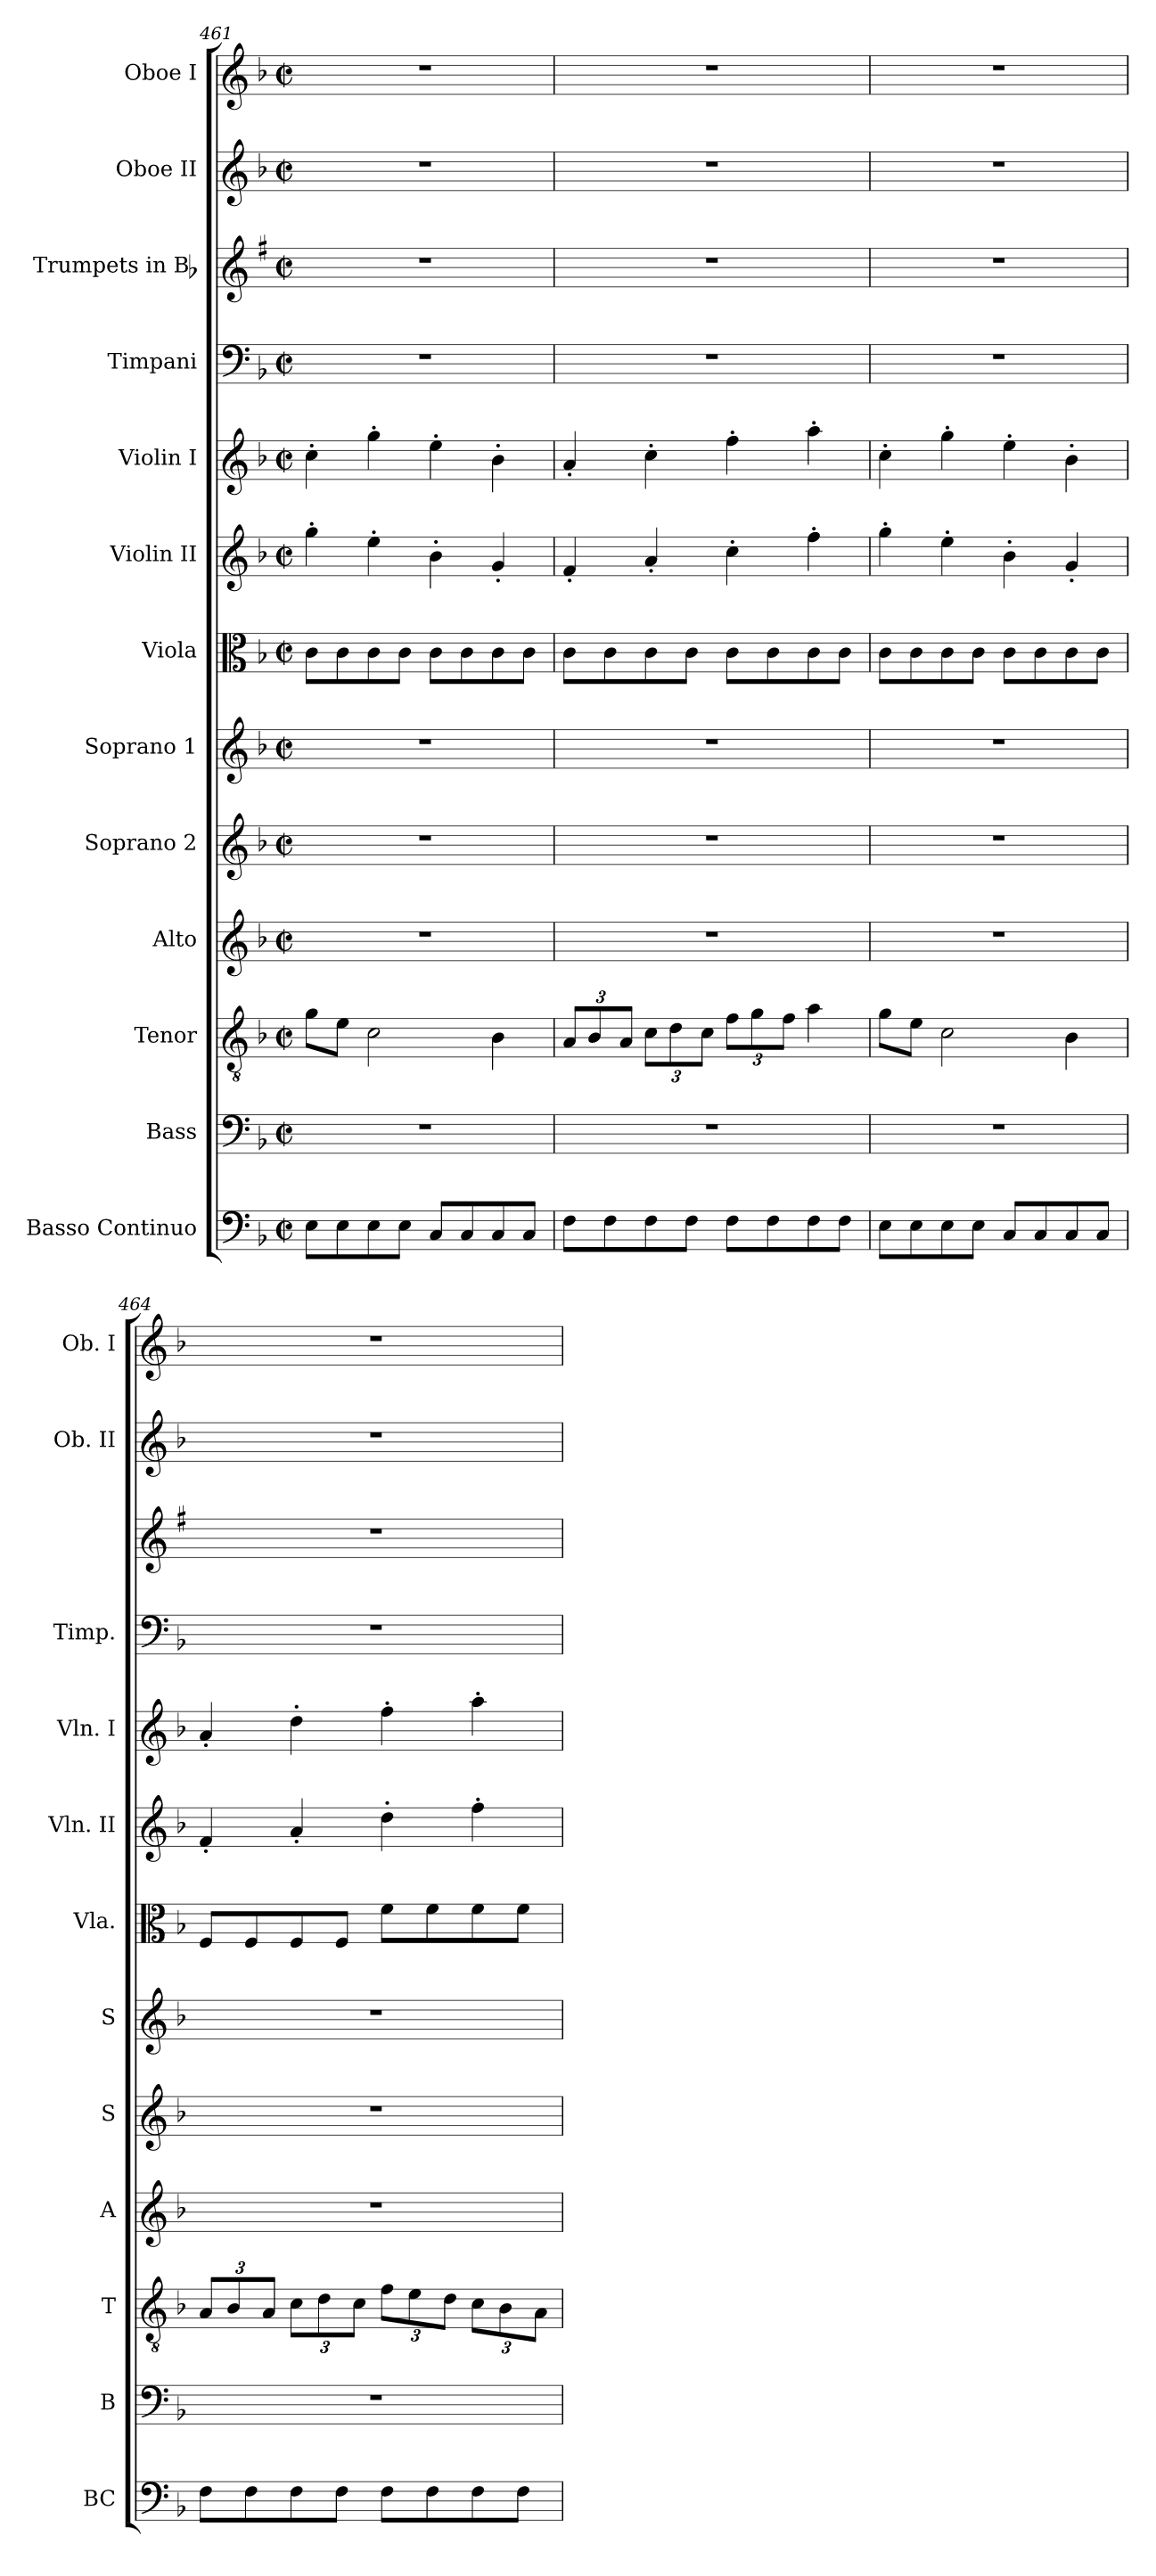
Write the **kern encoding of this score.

**kern	**kern	**kern	**kern	**kern	**kern	**kern	**kern	**kern	**kern	**kern	**kern	**kern
*part13	*part12	*part11	*part10	*part9	*part8	*part7	*part6	*part5	*part4	*part3	*part2	*part1
*staff13	*staff12	*staff11	*staff10	*staff9	*staff8	*staff7	*staff6	*staff5	*staff4	*staff3	*staff2	*staff1
*I"Basso Continuo	*I"Bass	*I"Tenor	*I"Alto	*I"Soprano 2	*I"Soprano 1	*I"Viola	*I"Violin II	*I"Violin I	*I"Timpani	*I"Trumpets in Bb	*I"Oboe II	*I"Oboe I
*I'BC	*I'B	*I'T	*I'A	*I'S	*I'S	*I'Vla.	*I'Vln. II	*I'Vln. I	*I'Timp.	*	*I'Ob. II	*I'Ob. I
*clefF4	*clefF4	*clefGv2	*clefG2	*clefG2	*clefG2	*clefC3	*clefG2	*clefG2	*clefF4	*clefG2	*clefG2	*clefG2
*	*	*	*	*	*	*	*	*	*	*ITrd1c2	*	*
*k[b-]	*k[b-]	*k[b-]	*k[b-]	*k[b-]	*k[b-]	*k[b-]	*k[b-]	*k[b-]	*k[b-]	*k[b-]	*k[b-]	*k[b-]
*F:	*F:	*F:	*F:	*F:	*F:	*F:	*F:	*F:	*F:	*F:	*F:	*F:
*M2/2	*M2/2	*M2/2	*M2/2	*M2/2	*M2/2	*M2/2	*M2/2	*M2/2	*M2/2	*M2/2	*M2/2	*M2/2
*met(c|)	*met(c|)	*met(c|)	*met(c|)	*met(c|)	*met(c|)	*met(c|)	*met(c|)	*met(c|)	*met(c|)	*met(c|)	*met(c|)	*met(c|)
=461	=461	=461	=461	=461	=461	=461	=461	=461	=461	=461	=461	=461
8E\L	1r	8g\L	1r	1r	1r	8c\L	4gg'>\	4cc'>\	1r	1r	1r	1r
8E\	.	8e\J	.	.	.	8c\	.	.	.	.	.	.
8E\	.	2c\	.	.	.	8c\	4ee'>\	4gg'>\	.	.	.	.
8E\J	.	.	.	.	.	8c\J	.	.	.	.	.	.
8C/L	.	.	.	.	.	8c\L	4b-'>\	4ee'>\	.	.	.	.
8C/	.	.	.	.	.	8c\	.	.	.	.	.	.
8C/	.	4B-\	.	.	.	8c\	4g'</	4b-'>\	.	.	.	.
8C/J	.	.	.	.	.	8c\J	.	.	.	.	.	.
=462	=462	=462	=462	=462	=462	=462	=462	=462	=462	=462	=462	=462
8F\L	1r	12A/L	1r	1r	1r	8c\L	4f'</	4a'</	1r	1r	1r	1r
.	.	12B-/	.	.	.	.	.	.	.	.	.	.
8F\	.	.	.	.	.	8c\	.	.	.	.	.	.
.	.	12A/J	.	.	.	.	.	.	.	.	.	.
8F\	.	12c\L	.	.	.	8c\	4a'</	4cc'>\	.	.	.	.
.	.	12d\	.	.	.	.	.	.	.	.	.	.
8F\J	.	.	.	.	.	8c\J	.	.	.	.	.	.
.	.	12c\J	.	.	.	.	.	.	.	.	.	.
8F\L	.	12f\L	.	.	.	8c\L	4cc'>\	4ff'>\	.	.	.	.
.	.	12g\	.	.	.	.	.	.	.	.	.	.
8F\	.	.	.	.	.	8c\	.	.	.	.	.	.
.	.	12f\J	.	.	.	.	.	.	.	.	.	.
8F\	.	4a\	.	.	.	8c\	4ff'>\	4aa'>\	.	.	.	.
8F\J	.	.	.	.	.	8c\J	.	.	.	.	.	.
!!LO:PB:g=z
=463	=463	=463	=463	=463	=463	=463	=463	=463	=463	=463	=463	=463
8E\L	1r	8g\L	1r	1r	1r	8c\L	4gg'>\	4cc'>\	1r	1r	1r	1r
8E\	.	8e\J	.	.	.	8c\	.	.	.	.	.	.
8E\	.	2c\	.	.	.	8c\	4ee'>\	4gg'>\	.	.	.	.
8E\J	.	.	.	.	.	8c\J	.	.	.	.	.	.
8C/L	.	.	.	.	.	8c\L	4b-'>\	4ee'>\	.	.	.	.
8C/	.	.	.	.	.	8c\	.	.	.	.	.	.
8C/	.	4B-\	.	.	.	8c\	4g'</	4b-'>\	.	.	.	.
8C/J	.	.	.	.	.	8c\J	.	.	.	.	.	.
=464	=464	=464	=464	=464	=464	=464	=464	=464	=464	=464	=464	=464
8F\L	1r	12A/L	1r	1r	1r	8F/L	4f'</	4a'</	1r	1r	1r	1r
.	.	12B-/	.	.	.	.	.	.	.	.	.	.
8F\	.	.	.	.	.	8F/	.	.	.	.	.	.
.	.	12A/J	.	.	.	.	.	.	.	.	.	.
8F\	.	12c\L	.	.	.	8F/	4a'</	4dd'>\	.	.	.	.
.	.	12d\	.	.	.	.	.	.	.	.	.	.
8F\J	.	.	.	.	.	8F/J	.	.	.	.	.	.
.	.	12c\J	.	.	.	.	.	.	.	.	.	.
8F\L	.	12f\L	.	.	.	8f\L	4dd'>\	4ff'>\	.	.	.	.
.	.	12e\	.	.	.	.	.	.	.	.	.	.
8F\	.	.	.	.	.	8f\	.	.	.	.	.	.
.	.	12d\J	.	.	.	.	.	.	.	.	.	.
8F\	.	12c\L	.	.	.	8f\	4ff'>\	4aa'>\	.	.	.	.
.	.	12B-\	.	.	.	.	.	.	.	.	.	.
8F\J	.	.	.	.	.	8f\J	.	.	.	.	.	.
.	.	12A\J	.	.	.	.	.	.	.	.	.	.
=	=	=	=	=	=	=	=	=	=	=	=	=
*-	*-	*-	*-	*-	*-	*-	*-	*-	*-	*-	*-	*-
